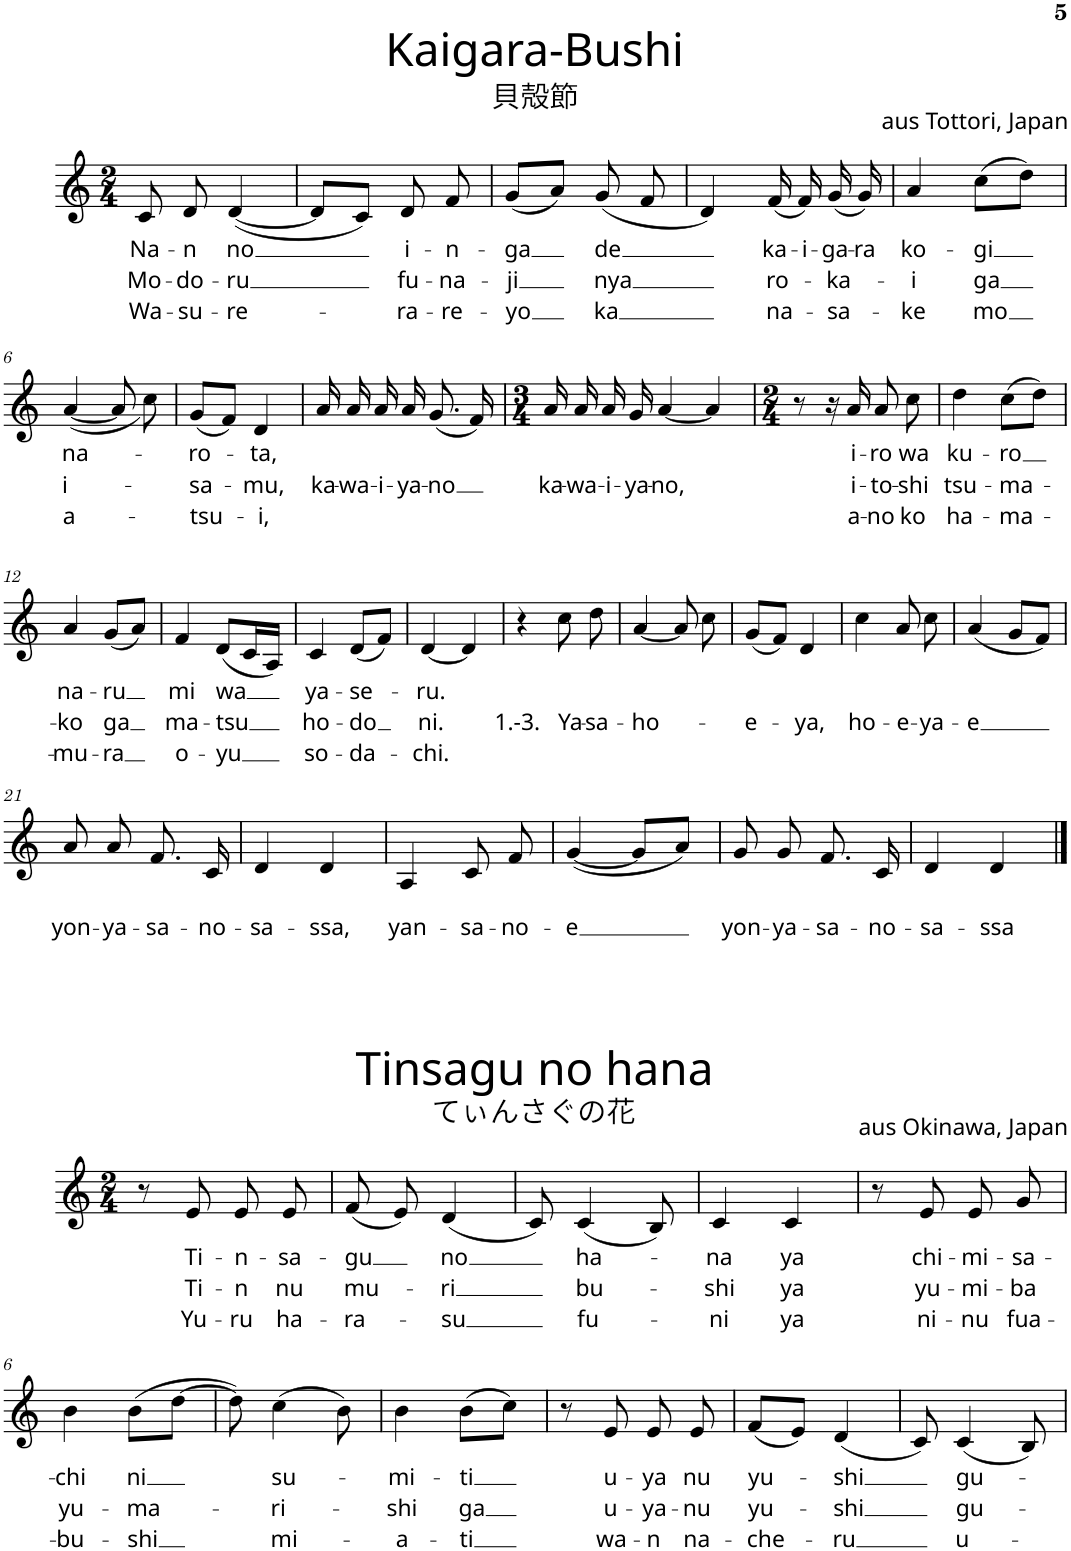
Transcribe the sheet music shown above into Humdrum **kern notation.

**kern	**text	**text	**text
*part1	*part1	*part1	*part1
*staff1	*staff1	*staff1	*staff1
*I"Piano	*	*	*
*I'Pno.	*	*	*
!!LO:PB:g=z
*clefG2	*	*	*
*k[]	*	*	*
*M2/4	*	*	*
=1	=1	=1	=1
!	!LO:LY:b	!LO:LY:b	!LO:LY:b
8c/	Na-	Mo-	Wa-
!	!LO:LY:b	!LO:LY:b	!LO:LY:b
8d/	-n	-do-	-su-
!	!LO:LY:b	!LO:LY:b	!LO:LY:b
([4d/	no	-ru	-re-
=2	=2	=2	=2
8d/L]	.	.	.
8c/J)	.	.	.
!	!LO:LY:b	!LO:LY:b	!LO:LY:b
8d/	i-	fu-	-ra-
!	!LO:LY:b	!LO:LY:b	!LO:LY:b
8f/	-n-	-na-	-re-
=3	=3	=3	=3
!	!LO:LY:b	!LO:LY:b	!LO:LY:b
(8g/L	-ga	-ji	-yo
8a/J)	.	.	.
!	!LO:LY:b	!LO:LY:b	!LO:LY:b
(8g/	de	nya	ka
8f/	.	.	.
=4	=4	=4	=4
4d/)	.	.	.
!	!LO:LY:b	!LO:LY:b	!LO:LY:b
(16f/	ka-	ro-	na-
!	!LO:LY:b	!	!
16f/)	-i-	.	.
!	!LO:LY:b	!LO:LY:b	!LO:LY:b
(16g/	-ga-	-ka-	-sa-
!	!LO:LY:b	!	!
16g/)	-ra	.	.
=5	=5	=5	=5
!	!LO:LY:b	!LO:LY:b	!LO:LY:b
4a/	ko-	-i	-ke
!	!LO:LY:b	!LO:LY:b	!LO:LY:b
(8cc\L	-gi	ga	mo
8dd\J)	.	.	.
!!LO:LB:g=z
=6	=6	=6	=6
!	!LO:LY:b	!LO:LY:b	!LO:LY:b
(<[4a/	na-	i-	a-
8a/]	.	.	.
8cc\)	.	.	.
=7	=7	=7	=7
!	!LO:LY:b	!LO:LY:b	!LO:LY:b
(8g/L	-ro-	-sa-	-tsu-
8f/J)	.	.	.
!	!LO:LY:b	!LO:LY:b	!LO:LY:b
4d/	-ta,	-mu,	-i,
=8	=8	=8	=8
!	!LO:LY:b	!LO:LY:b	!
16a/	ka-	ka-	.
!	!LO:LY:b	!LO:LY:b	!
16a/	-wa-	-wa-	.
!	!LO:LY:b	!LO:LY:b	!
16a/	-i-	-i-	.
!	!LO:LY:b	!LO:LY:b	!
16a/	-ya-	-ya-	.
!	!LO:LY:b	!LO:LY:b	!
(8.g/	-no	-no	.
16f/)	.	.	.
=9	=9	=9	=9
*M3/4	*	*	*
!	!LO:LY:b	!LO:LY:b	!
16a/	ka-	ka-	.
!	!LO:LY:b	!LO:LY:b	!
16a/	-wa-	-wa-	.
!	!LO:LY:b	!LO:LY:b	!
16a/	-i-	-i-	.
!	!LO:LY:b	!LO:LY:b	!
16g/	-ya-	-ya-	.
!	!LO:LY:b	!LO:LY:b	!
[4a/	-no,	-no,	.
4a/]	.	.	.
=10	=10	=10	=10
*M2/4	*	*	*
8r	.	.	.
16r	.	.	.
!	!LO:LY:b	!LO:LY:b	!LO:LY:b
16a/	i-	i-	a-
!	!LO:LY:b	!LO:LY:b	!LO:LY:b
8a/	-ro	-to-	-no
!	!LO:LY:b	!LO:LY:b	!LO:LY:b
8cc\	wa	-shi	ko
=11	=11	=11	=11
!	!LO:LY:b	!LO:LY:b	!LO:LY:b
4dd\	ku-	tsu-	ha-
!	!LO:LY:b	!LO:LY:b	!LO:LY:b
(8cc\L	-ro	-ma-	-ma-
8dd\J)	.	.	.
!!LO:LB:g=z
=12	=12	=12	=12
!	!LO:LY:b	!LO:LY:b	!LO:LY:b
4a/	na-	-ko	-mu-
!	!LO:LY:b	!LO:LY:b	!LO:LY:b
(8g/L	-ru	ga	-ra
8a/J)	.	.	.
=13	=13	=13	=13
!	!LO:LY:b	!LO:LY:b	!LO:LY:b
4f/	mi	ma-	o-
!	!LO:LY:b	!LO:LY:b	!LO:LY:b
(8d/L	wa	-tsu	-yu
16c/L	.	.	.
16A/JJ)	.	.	.
=14	=14	=14	=14
!	!LO:LY:b	!LO:LY:b	!LO:LY:b
4c/	ya-	ho-	so-
!	!LO:LY:b	!LO:LY:b	!LO:LY:b
(8d/L	-se-	-do	-da-
8f/J)	.	.	.
=15	=15	=15	=15
!	!LO:LY:b	!LO:LY:b	!LO:LY:b
[4d/	-ru.	ni.	-chi.
4d/]	.	.	.
=16	=16	=16	=16
4r	.	.	.
!	!LO:LY:b	!LO:LY:b	!
8cc\	Ya-	1.-3. Ya-	.
!	!LO:LY:b	!LO:LY:b	!
8dd\	-sa-	-sa-	.
=17	=17	=17	=17
!	!LO:LY:b	!LO:LY:b	!
[4a/	-ho-	-ho-	.
8a/]	.	.	.
8cc\	.	.	.
=18	=18	=18	=18
!	!LO:LY:b	!LO:LY:b	!
(8g/L	-e-	-e-	.
8f/J)	.	.	.
!	!LO:LY:b	!LO:LY:b	!
4d/	-ya,	-ya,	.
=19	=19	=19	=19
!	!LO:LY:b	!LO:LY:b	!
4cc\	ho-	ho-	.
!	!LO:LY:b	!LO:LY:b	!
8a/	-e-	-e-	.
!	!LO:LY:b	!LO:LY:b	!
8cc\	-ya-	-ya-	.
=20	=20	=20	=20
!	!LO:LY:b	!LO:LY:b	!
(4a/	-e	-e	.
8g/L	.	.	.
8f/J)	.	.	.
!!LO:LB:g=z
=21	=21	=21	=21
!	!LO:LY:b	!LO:LY:b	!
8a/	yon-	yon-	.
!	!LO:LY:b	!LO:LY:b	!
8a/	-ya-	-ya-	.
!	!LO:LY:b	!LO:LY:b	!
8.f/	-sa-	-sa-	.
!	!LO:LY:b	!LO:LY:b	!
16c/	-no-	-no-	.
=22	=22	=22	=22
!	!LO:LY:b	!LO:LY:b	!
4d/	-sa-	-sa-	.
!	!LO:LY:b	!LO:LY:b	!
4d/	-ssa,	-ssa,	.
=23	=23	=23	=23
!	!LO:LY:b	!LO:LY:b	!
4A/	yan-	yan-	.
!	!LO:LY:b	!LO:LY:b	!
8c/	-sa-	-sa-	.
!	!LO:LY:b	!LO:LY:b	!
8f/	-no-	-no-	.
=24	=24	=24	=24
!	!LO:LY:b	!LO:LY:b	!
([4g/	-e	-e	.
8g/L]	.	.	.
8a/J)	.	.	.
=25	=25	=25	=25
!	!LO:LY:b	!LO:LY:b	!
8g/	yon-	yon-	.
!	!LO:LY:b	!LO:LY:b	!
8g/	-ya-	-ya-	.
!	!LO:LY:b	!LO:LY:b	!
8.f/	-sa-	-sa-	.
!	!LO:LY:b	!LO:LY:b	!
16c/	-no-	-no-	.
=26	=26	=26	=26
!	!LO:LY:b	!LO:LY:b	!
4d/	-sa-	-sa-	.
!	!LO:LY:b	!LO:LY:b	!
4d/	-ssa	-ssa	.
!!LO:LB:g=z
==1	==1	==1	==1
*M2/4	*	*	*
8r	.	.	.
!	!LO:LY:b	!LO:LY:b	!LO:LY:b
8e/	Ti-	Ti-	Yu-
!	!LO:LY:b	!LO:LY:b	!LO:LY:b
8e/	-n-	-n	-ru
!	!LO:LY:b	!LO:LY:b	!LO:LY:b
8e/	-sa-	nu	ha-
=2	=2	=2	=2
!	!LO:LY:b	!LO:LY:b	!LO:LY:b
(8f/	-gu	mu-	-ra-
8e/)	.	.	.
!	!LO:LY:b	!LO:LY:b	!LO:LY:b
(4d/	no	-ri	-su
=3	=3	=3	=3
8c/)	.	.	.
!	!LO:LY:b	!LO:LY:b	!LO:LY:b
(4c/	ha-	bu-	fu-
8B/)	.	.	.
=4	=4	=4	=4
!	!LO:LY:b	!LO:LY:b	!LO:LY:b
4c/	-na	-shi	-ni
!	!LO:LY:b	!LO:LY:b	!LO:LY:b
4c/	ya	ya	ya
=5	=5	=5	=5
8r	.	.	.
!	!LO:LY:b	!LO:LY:b	!LO:LY:b
8e/	chi-	yu-	ni-
!	!LO:LY:b	!LO:LY:b	!LO:LY:b
8e/	-mi-	-mi-	-nu
!	!LO:LY:b	!LO:LY:b	!LO:LY:b
8g/	-sa-	-ba	fua-
!!LO:LB:g=z
=6	=6	=6	=6
!	!LO:LY:b	!LO:LY:b	!LO:LY:b
4b\	-chi	yu-	-bu-
!	!LO:LY:b	!LO:LY:b	!LO:LY:b
(8b\L	ni	-ma-	-shi
[8dd\J	.	.	.
=7	=7	=7	=7
8dd\])	.	.	.
!	!LO:LY:b	!LO:LY:b	!LO:LY:b
(4cc\	su-	-ri-	mi-
8b\)	.	.	.
=8	=8	=8	=8
!	!LO:LY:b	!LO:LY:b	!LO:LY:b
4b\	-mi-	-shi	-a-
!	!LO:LY:b	!LO:LY:b	!LO:LY:b
(8b\L	-ti	ga	-ti
8cc\J)	.	.	.
=9	=9	=9	=9
8r	.	.	.
!	!LO:LY:b	!LO:LY:b	!LO:LY:b
8e/	u-	u-	wa-
!	!LO:LY:b	!LO:LY:b	!LO:LY:b
8e/	-ya	-ya-	-n
!	!LO:LY:b	!LO:LY:b	!LO:LY:b
8e/	nu	-nu	na-
=10	=10	=10	=10
!	!LO:LY:b	!LO:LY:b	!LO:LY:b
(8f/L	yu-	yu-	-che-
8e/J)	.	.	.
!	!LO:LY:b	!LO:LY:b	!LO:LY:b
(4d/	-shi	-shi	-ru
=11	=11	=11	=11
8c/)	.	.	.
!	!LO:LY:b	!LO:LY:b	!LO:LY:b
(4c/	gu-	gu-	u-
8B/)	.	.	.
=	=	=	=
*-	*-	*-	*-
